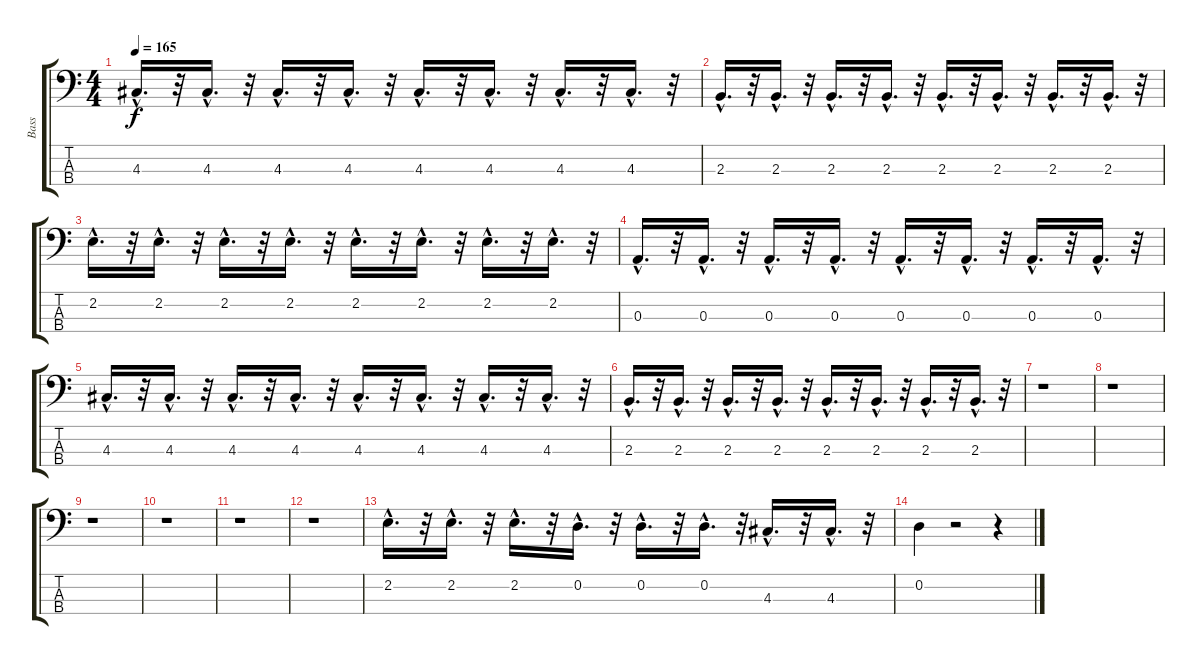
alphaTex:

\track ("Bass" "Bass") {instrument electricbassfinger}
\staff {score tabs}
\tuning (G2 D2 A1 E1) {hide}
\ts (4 4)
\tempo 165
\clef f4
\ks c
4.3{hac}.16{d dy f} r.32 4.3{hac}.16{d} r.32 4.3{hac}.16{d} r.32 4.3{hac}.16{d} r.32 4.3{hac}.16{d} r.32 4.3{hac}.16{d} r.32 4.3{hac}.16{d} r.32 4.3{hac}.16{d} r.32 |
2.3{hac}.16{d} r.32 2.3{hac}.16{d} r.32 2.3{hac}.16{d} r.32 2.3{hac}.16{d} r.32 2.3{hac}.16{d} r.32 2.3{hac}.16{d} r.32 2.3{hac}.16{d} r.32 2.3{hac}.16{d} r.32 |
2.2{hac}.16{d} r.32 2.2{hac}.16{d} r.32 2.2{hac}.16{d} r.32 2.2{hac}.16{d} r.32 2.2{hac}.16{d} r.32 2.2{hac}.16{d} r.32 2.2{hac}.16{d} r.32 2.2{hac}.16{d} r.32 |
0.3{hac}.16{d} r.32 0.3{hac}.16{d} r.32 0.3{hac}.16{d} r.32 0.3{hac}.16{d} r.32 0.3{hac}.16{d} r.32 0.3{hac}.16{d} r.32 0.3{hac}.16{d} r.32 0.3{hac}.16{d} r.32 |
4.3{hac}.16{d} r.32 4.3{hac}.16{d} r.32 4.3{hac}.16{d} r.32 4.3{hac}.16{d} r.32 4.3{hac}.16{d} r.32 4.3{hac}.16{d} r.32 4.3{hac}.16{d} r.32 4.3{hac}.16{d} r.32 |
2.3{hac}.16{d} r.32 2.3{hac}.16{d} r.32 2.3{hac}.16{d} r.32 2.3{hac}.16{d} r.32 2.3{hac}.16{d} r.32 2.3{hac}.16{d} r.32 2.3{hac}.16{d} r.32 2.3{hac}.16{d} r.32 |
r.1 |
r.1 |
r.1 |
r.1 |
r.1 |
r.1 |
2.2{hac}.16{d} r.32 2.2{hac}.16{d} r.32 2.2{hac}.16{d} r.32 0.2{hac}.16{d} r.32 0.2{hac}.16{d} r.32 0.2{hac}.16{d} r.32 4.3{hac}.16{d} r.32 4.3{hac}.16{d} r.32 |
0.2.4 r.2 r.4
